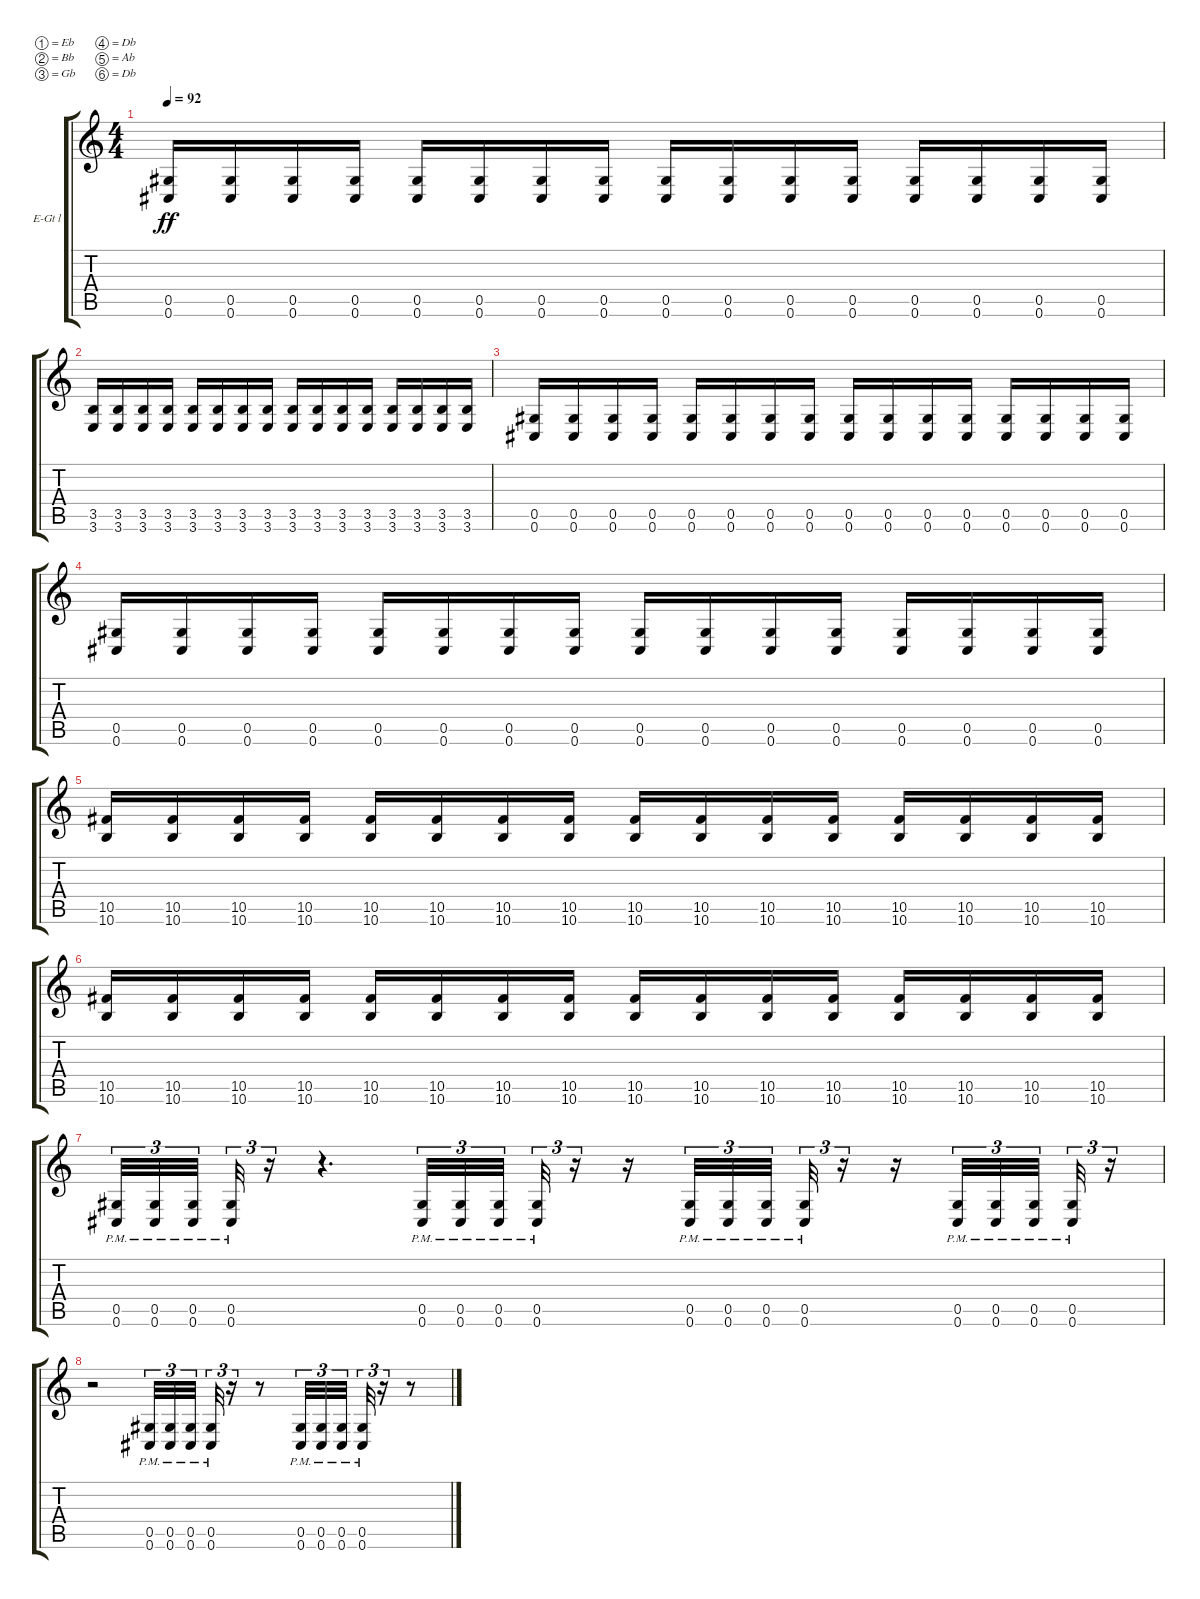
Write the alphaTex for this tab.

\defaultSystemsLayout 4
\bracketExtendMode groupsimilarinstruments
\firstSystemTrackNameOrientation horizontal
\otherSystemsTrackNameOrientation horizontal
\track ("Extra Guitar l" "E-Gt l") {instrument overdrivenguitar}
\staff {score tabs}
\tuning (Eb4 Bb3 Gb3 Db3 Ab2 Db2)
\ts (4 4)
\tempo 92
\clef g2
\scale
0.333333
\ks c
(0.6 0.5).16{dy ff} (0.6 0.5).16 (0.6 0.5).16 (0.6 0.5).16 (0.6 0.5).16 (0.6 0.5).16 (0.6 0.5).16 (0.6 0.5).16 (0.6 0.5).16 (0.6 0.5).16 (0.6 0.5).16 (0.6 0.5).16 (0.6 0.5).16 (0.6 0.5).16 (0.6 0.5).16 (0.6 0.5).16 |
\scale
0.333333 (3.5 3.6).16 (3.5 3.6).16 (3.5 3.6).16 (3.5 3.6).16 (3.5 3.6).16 (3.5 3.6).16 (3.5 3.6).16 (3.5 3.6).16 (3.5 3.6).16 (3.5 3.6).16 (3.5 3.6).16 (3.5 3.6).16 (3.5 3.6).16 (3.5 3.6).16 (3.5 3.6).16 (3.5 3.6).16 |
\scale
0.333333 (0.6 0.5).16 (0.6 0.5).16 (0.6 0.5).16 (0.6 0.5).16 (0.6 0.5).16 (0.6 0.5).16 (0.6 0.5).16 (0.6 0.5).16 (0.6 0.5).16 (0.6 0.5).16 (0.6 0.5).16 (0.6 0.5).16 (0.6 0.5).16 (0.6 0.5).16 (0.6 0.5).16 (0.6 0.5).16 |
\scale
0.333333 (0.6 0.5).16 (0.6 0.5).16 (0.6 0.5).16 (0.6 0.5).16 (0.6 0.5).16 (0.6 0.5).16 (0.6 0.5).16 (0.6 0.5).16 (0.6 0.5).16 (0.6 0.5).16 (0.6 0.5).16 (0.6 0.5).16 (0.6 0.5).16 (0.6 0.5).16 (0.6 0.5).16 (0.6 0.5).16 |
\scale
0.333333 (10.5 10.6).16 (10.5 10.6).16 (10.5 10.6).16 (10.5 10.6).16 (10.5 10.6).16 (10.5 10.6).16 (10.5 10.6).16 (10.5 10.6).16 (10.5 10.6).16 (10.5 10.6).16 (10.5 10.6).16 (10.5 10.6).16 (10.5 10.6).16 (10.5 10.6).16 (10.5 10.6).16 (10.5 10.6).16 |
\scale
0.333333 (10.5 10.6).16 (10.5 10.6).16 (10.5 10.6).16 (10.5 10.6).16 (10.5 10.6).16 (10.5 10.6).16 (10.5 10.6).16 (10.5 10.6).16 (10.5 10.6).16 (10.5 10.6).16 (10.5 10.6).16 (10.5 10.6).16 (10.5 10.6).16 (10.5 10.6).16 (10.5 10.6).16 (10.5 10.6).16 |
\scale
0.333333 (0.6{pm} 0.5{pm}).32{tu (3 2)} (0.6{pm} 0.5{pm}).32{tu (3 2)} (0.6{pm} 0.5{pm}).32{tu (3 2)} (0.6{pm} 0.5{pm}).32{tu (3 2)} r.16{tu (3 2)} r.4{d} (0.6{pm} 0.5{pm}).32{tu (3 2)} (0.6{pm} 0.5{pm}).32{tu (3 2)} (0.6{pm} 0.5{pm}).32{tu (3 2)} (0.5{pm} 0.6{pm}).32{tu (3 2)} r.16{tu (3 2)} r.16 (0.6{pm} 0.5{pm}).32{tu (3 2)} (0.6{pm} 0.5{pm}).32{tu (3 2)} (0.6{pm} 0.5{pm}).32{tu (3 2)} (0.6{pm} 0.5{pm}).32{tu (3 2)} r.16{tu (3 2)} r.16 (0.6{pm} 0.5{pm}).32{tu (3 2)} (0.6{pm} 0.5{pm}).32{tu (3 2)} (0.6{pm} 0.5{pm}).32{tu (3 2)} (0.5{pm} 0.6{pm}).32{tu (3 2)} r.16{tu (3 2)} |
\scale
0.333333 r.2 (0.6{pm} 0.5{pm}).32{tu (3 2)} (0.6{pm} 0.5{pm}).32{tu (3 2)} (0.6{pm} 0.5{pm}).32{tu (3 2)} (0.6{pm} 0.5{pm}).32{tu (3 2)} r.16{tu (3 2)} r.8 (0.6{pm} 0.5{pm}).32{tu (3 2)} (0.6{pm} 0.5{pm}).32{tu (3 2)} (0.6{pm} 0.5{pm}).32{tu (3 2)} (0.5{pm} 0.6{pm}).32{tu (3 2)} r.16{tu (3 2)} r.8
